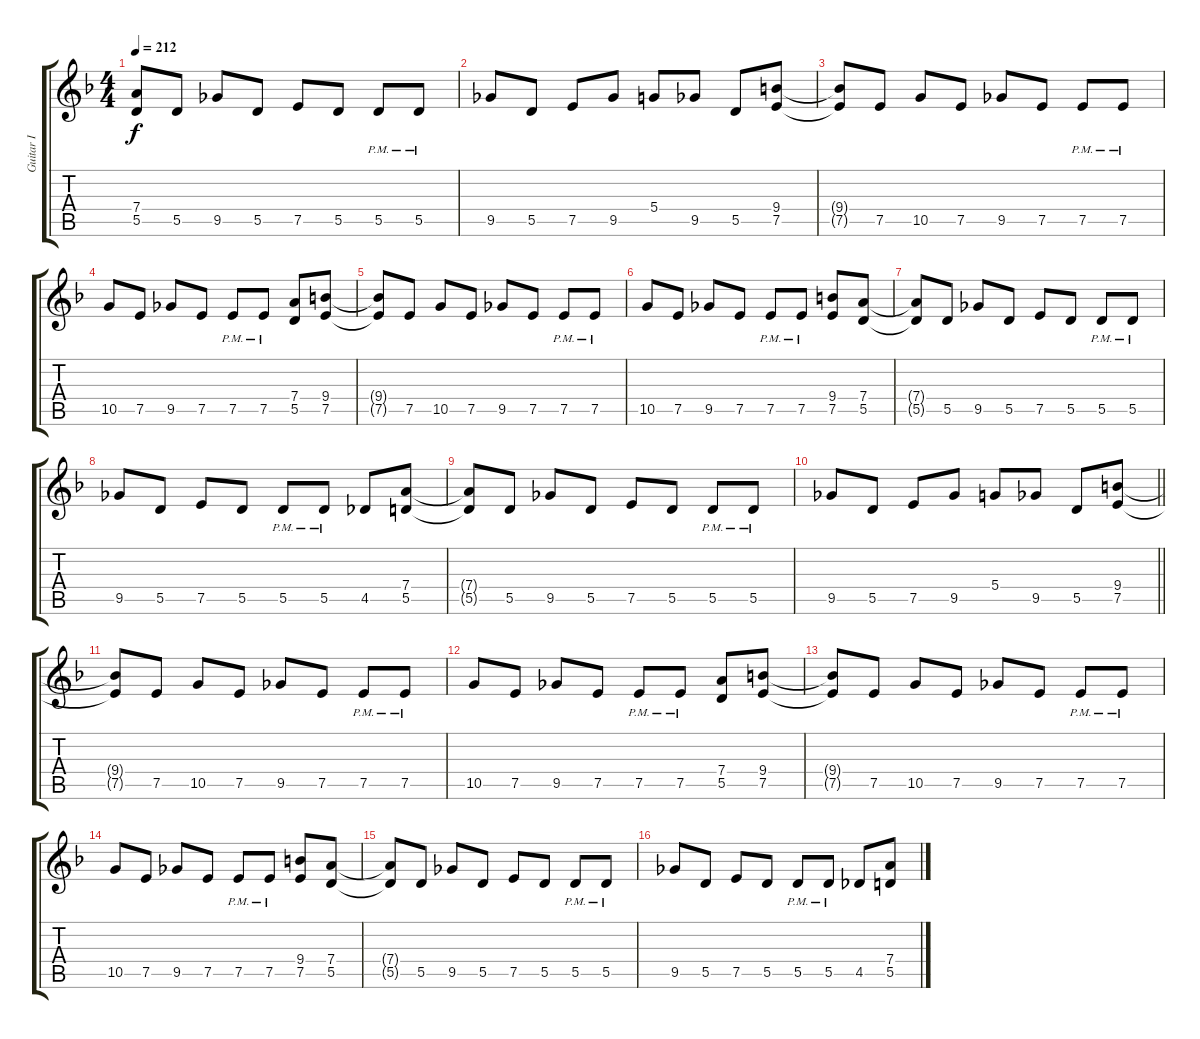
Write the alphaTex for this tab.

\track ("Guitar I" "Guitar I") {instrument distortionguitar}
\staff {score tabs}
\tuning (E4 B3 G3 D3 A2 E2) {hide}
\ts (4 4)
\tempo 212
\clef g2
\ks dminor
(7.4{t} 5.5{t}).8{dy f} 5.5.8 9.5.8 5.5.8 7.5.8 5.5.8 5.5{pm}.8 5.5{pm}.8 |
9.5.8 5.5.8 7.5.8 9.5.8 5.4.8 9.5.8 5.5.8 (9.4 7.5).8 |
(9.4{t} 7.5{t}).8 7.5.8 10.5.8 7.5.8 9.5.8 7.5.8 7.5{pm}.8 7.5{pm}.8 |
10.5.8 7.5.8 9.5.8 7.5.8 7.5{pm}.8 7.5{pm}.8 (7.4 5.5).8 (9.4 7.5).8 |
(9.4{t} 7.5{t}).8 7.5.8 10.5.8 7.5.8 9.5.8 7.5.8 7.5{pm}.8 7.5{pm}.8 |
10.5.8 7.5.8 9.5.8 7.5.8 7.5{pm}.8 7.5{pm}.8 (9.4 7.5).8 (7.4 5.5).8 |
(7.4{t} 5.5{t}).8 5.5.8 9.5.8 5.5.8 7.5.8 5.5.8 5.5{pm}.8 5.5{pm}.8 |
9.5.8 5.5.8 7.5.8 5.5.8 5.5{pm}.8 5.5{pm}.8 4.5.8 (7.4 5.5).8 |
(7.4{t} 5.5{t}).8 5.5.8 9.5.8 5.5.8 7.5.8 5.5.8 5.5{pm}.8 5.5{pm}.8 |
\barLineRight lightlight
9.5.8 5.5.8 7.5.8 9.5.8 5.4.8 9.5.8 5.5.8 (9.4 7.5).8 |
(9.4{t} 7.5{t}).8 7.5.8 10.5.8 7.5.8 9.5.8 7.5.8 7.5{pm}.8 7.5{pm}.8 |
10.5.8 7.5.8 9.5.8 7.5.8 7.5{pm}.8 7.5{pm}.8 (7.4 5.5).8 (9.4 7.5).8 |
(9.4{t} 7.5{t}).8 7.5.8 10.5.8 7.5.8 9.5.8 7.5.8 7.5{pm}.8 7.5{pm}.8 |
10.5.8 7.5.8 9.5.8 7.5.8 7.5{pm}.8 7.5{pm}.8 (9.4 7.5).8 (7.4 5.5).8 |
(7.4{t} 5.5{t}).8 5.5.8 9.5.8 5.5.8 7.5.8 5.5.8 5.5{pm}.8 5.5{pm}.8 |
9.5.8 5.5.8 7.5.8 5.5.8 5.5{pm}.8 5.5{pm}.8 4.5.8 (7.4 5.5).8
